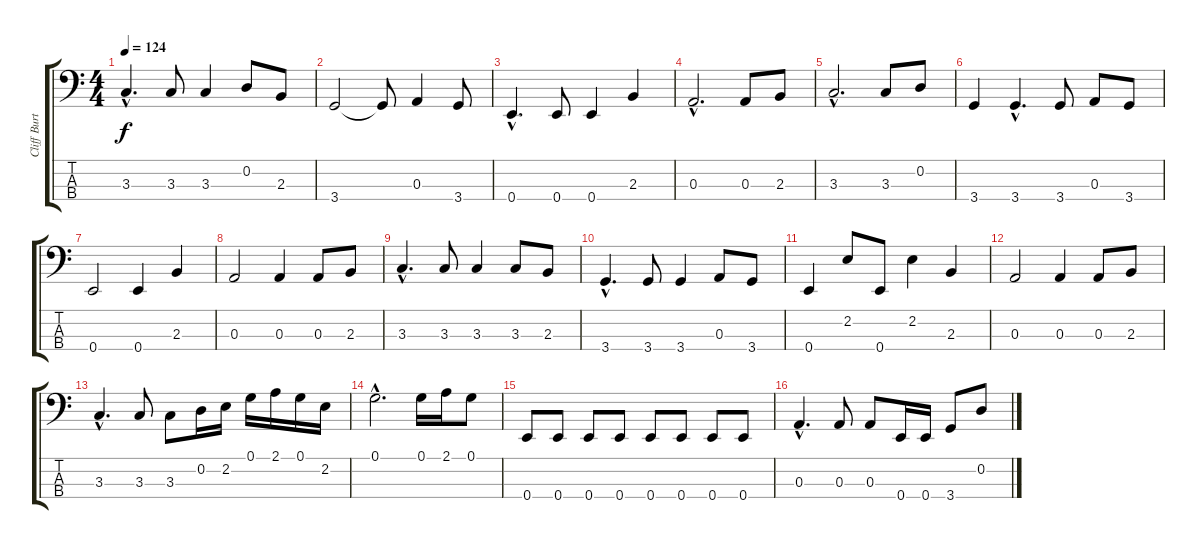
\track ("Cliff Burton" "Cliff Burt") {instrument electricbasspick}
\staff {score tabs}
\tuning (G2 D2 A1 E1) {hide}
\ts (4 4)
\tempo 124
\clef f4
\ks c
3.3{hac}.4{d dy f} 3.3.8 3.3.4 0.2.8 2.3.8 |
3.4.2 3.4{t}.8 0.3.4 3.4.8 |
0.4{hac}.4{d} 0.4.8 0.4.4 2.3.4 |
0.3{hac}.2{d} 0.3.8 2.3.8 |
3.3{hac}.2{d} 3.3.8 0.2.8 |
3.4.4 3.4{hac}.4{d} 3.4.8 0.3.8 3.4.8 |
0.4.2 0.4.4 2.3.4 |
0.3.2 0.3.4 0.3.8 2.3.8 |
3.3{hac}.4{d} 3.3.8 3.3.4 3.3.8 2.3.8 |
3.4{hac}.4{d} 3.4.8 3.4.4 0.3.8 3.4.8 |
0.4.4 2.2.8 0.4.8 2.2.4 2.3.4 |
0.3.2 0.3.4 0.3.8 2.3.8 |
3.3{hac}.4{d} 3.3.8 3.3.8 0.2.16 2.2.16 0.1.16 2.1.16 0.1.16 2.2.16 |
0.1{hac}.2{d} 0.1.16 2.1.16 0.1.8 |
0.4.8 0.4.8 0.4.8 0.4.8 0.4.8 0.4.8 0.4.8 0.4.8 |
0.3{hac}.4{d} 0.3.8 0.3.8 0.4.16 0.4.16 3.4.8 0.2.8
